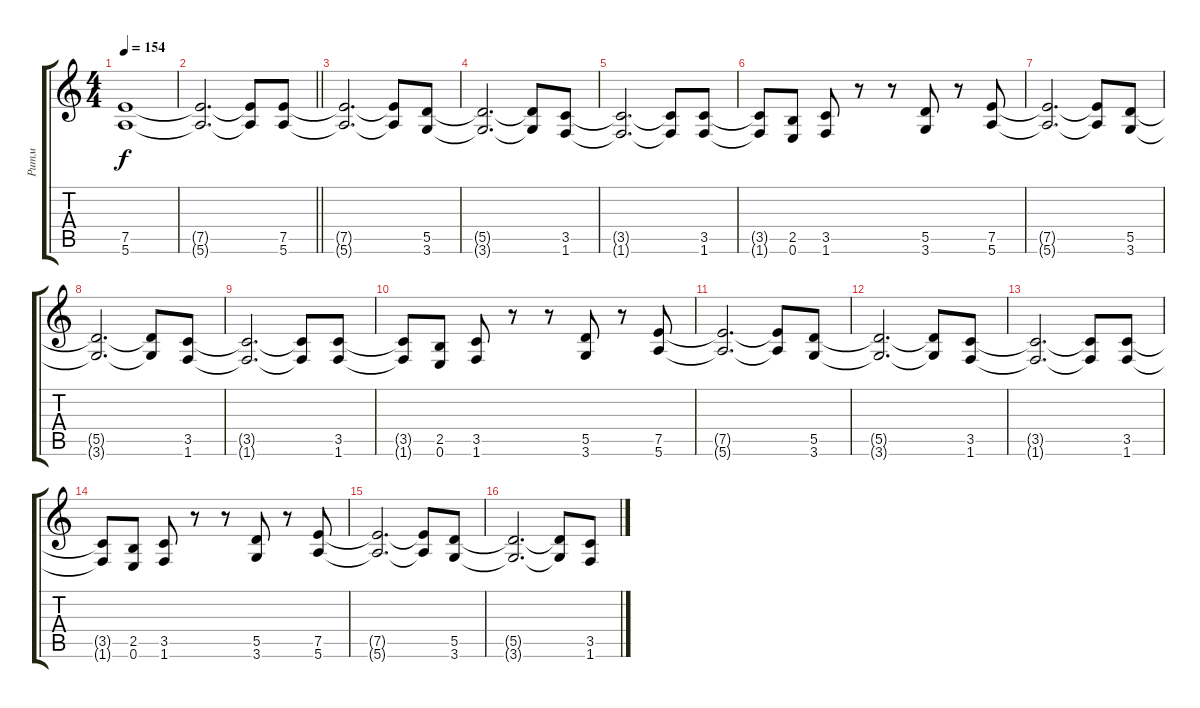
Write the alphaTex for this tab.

\track ("Ритм" "Ритм") {instrument distortionguitar}
\staff {score tabs}
\tuning (E4 B3 G3 D3 A2 E2) {hide}
\ts (4 4)
\tempo 154
\clef g2
\ks c
(7.5{t} 5.6{t}).1{dy f} |
\barLineRight lightlight
(7.5{t} 5.6{t}).2{d} (7.5{t} 5.6{t}).8 (7.5 5.6).8 |
(7.5{t} 5.6{t}).2{d} (7.5{t} 5.6{t}).8 (5.5 3.6).8 |
(5.5{t} 3.6{t}).2{d} (5.5{t} 3.6{t}).8 (3.5 1.6).8 |
(3.5{t} 1.6{t}).2{d} (3.5{t} 1.6{t}).8 (3.5 1.6).8 |
(3.5{t} 1.6{t}).8 (2.5 0.6).8 (3.5 1.6).8 r.8 r.8 (5.5 3.6).8 r.8 (7.5 5.6).8 |
(7.5{t} 5.6{t}).2{d} (7.5{t} 5.6{t}).8 (5.5 3.6).8 |
(5.5{t} 3.6{t}).2{d} (5.5{t} 3.6{t}).8 (3.5 1.6).8 |
(3.5{t} 1.6{t}).2{d} (3.5{t} 1.6{t}).8 (3.5 1.6).8 |
(3.5{t} 1.6{t}).8 (2.5 0.6).8 (3.5 1.6).8 r.8 r.8 (5.5 3.6).8 r.8 (7.5 5.6).8 |
(7.5{t} 5.6{t}).2{d} (7.5{t} 5.6{t}).8 (5.5 3.6).8 |
(5.5{t} 3.6{t}).2{d} (5.5{t} 3.6{t}).8 (3.5 1.6).8 |
(3.5{t} 1.6{t}).2{d} (3.5{t} 1.6{t}).8 (3.5 1.6).8 |
(3.5{t} 1.6{t}).8 (2.5 0.6).8 (3.5 1.6).8 r.8 r.8 (5.5 3.6).8 r.8 (7.5 5.6).8 |
(7.5{t} 5.6{t}).2{d} (7.5{t} 5.6{t}).8 (5.5 3.6).8 |
(5.5{t} 3.6{t}).2{d} (5.5{t} 3.6{t}).8 (3.5 1.6).8
